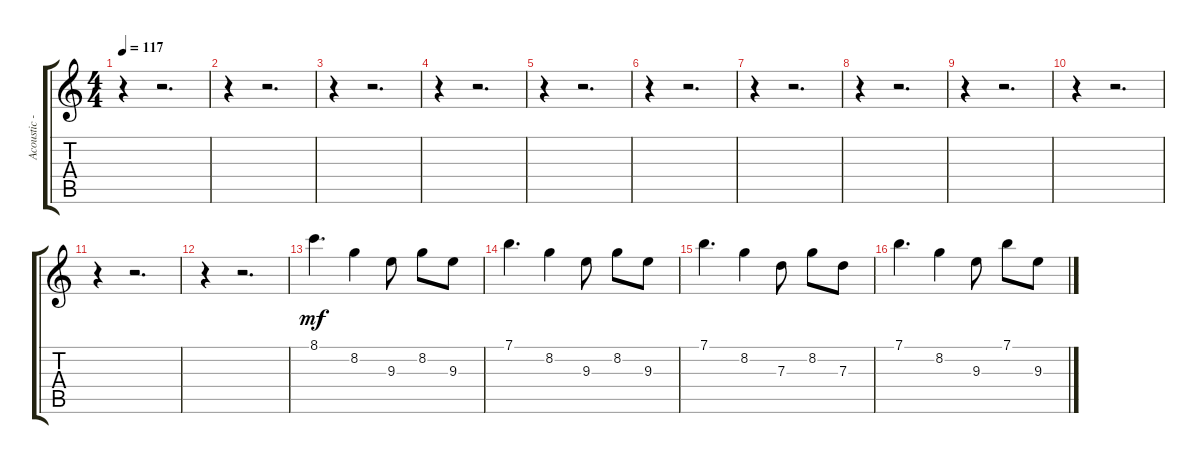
\track ("Acoustic - main theme" "Acoustic -") {instrument acousticguitarsteel}
\staff {score tabs}
\tuning (E4 B3 G3 D3 A2 E2) {hide}
\ts (4 4)
\tempo 117
\clef g2
\ks c
r.4{dy mf} r.2{d} |
r.4 r.2{d} |
r.4 r.2{d} |
r.4 r.2{d} |
r.4 r.2{d} |
r.4 r.2{d} |
r.4 r.2{d} |
r.4 r.2{d} |
r.4 r.2{d} |
r.4 r.2{d} |
r.4 r.2{d} |
r.4 r.2{d} |
8.1.4{d} 8.2.4 9.3.8 8.2.8 9.3.8 |
7.1.4{d} 8.2.4 9.3.8 8.2.8 9.3.8 |
7.1.4{d} 8.2.4 7.3.8 8.2.8 7.3.8 |
7.1.4{d} 8.2.4 9.3.8 7.1.8 9.3.8
